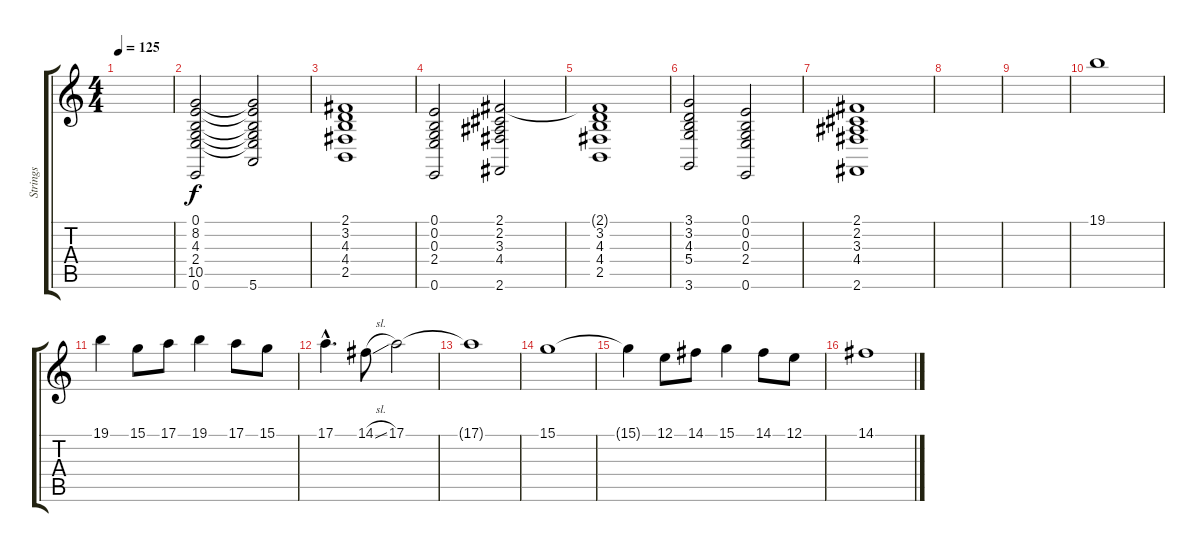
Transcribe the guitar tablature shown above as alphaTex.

\track ("Strings" "Strings") {instrument stringensemble2}
\staff {score tabs}
\tuning (E4 B3 G3 D3 A2 E2) {hide}
\ts (4 4)
\tempo 125
\clef g2
\ks c
|
(0.1 8.2 4.3 2.4 10.5 0.6).2 (0.1{t} 8.2{t} 4.3{t} 2.4{t} 10.5{t} 5.6).2 |
(2.1 3.2 4.3 4.4 2.5).1 |
(0.1 0.2 0.3 2.4 0.6).2 (2.1 2.2 3.3 4.4 2.6).2 |
(2.1{t} 3.2 4.3 4.4 2.5).1 |
(3.1 3.2 4.3 5.4 3.6).2 (0.1 0.2 0.3 2.4 0.6).2 |
(2.1 2.2 3.3 4.4 2.6).1 |
|
|
19.1.1{volume 9 instrument stringensemble1} |
19.1.4 15.1.8 17.1.8 19.1.4 17.1.8 15.1.8 |
17.1{hac}.4{d} 14.1{sl}.8 17.1.2 |
17.1{t}.1 |
15.1.1 |
15.1{t}.4 12.1.8 14.1.8 15.1.4 14.1.8 12.1.8 |
14.1.1
